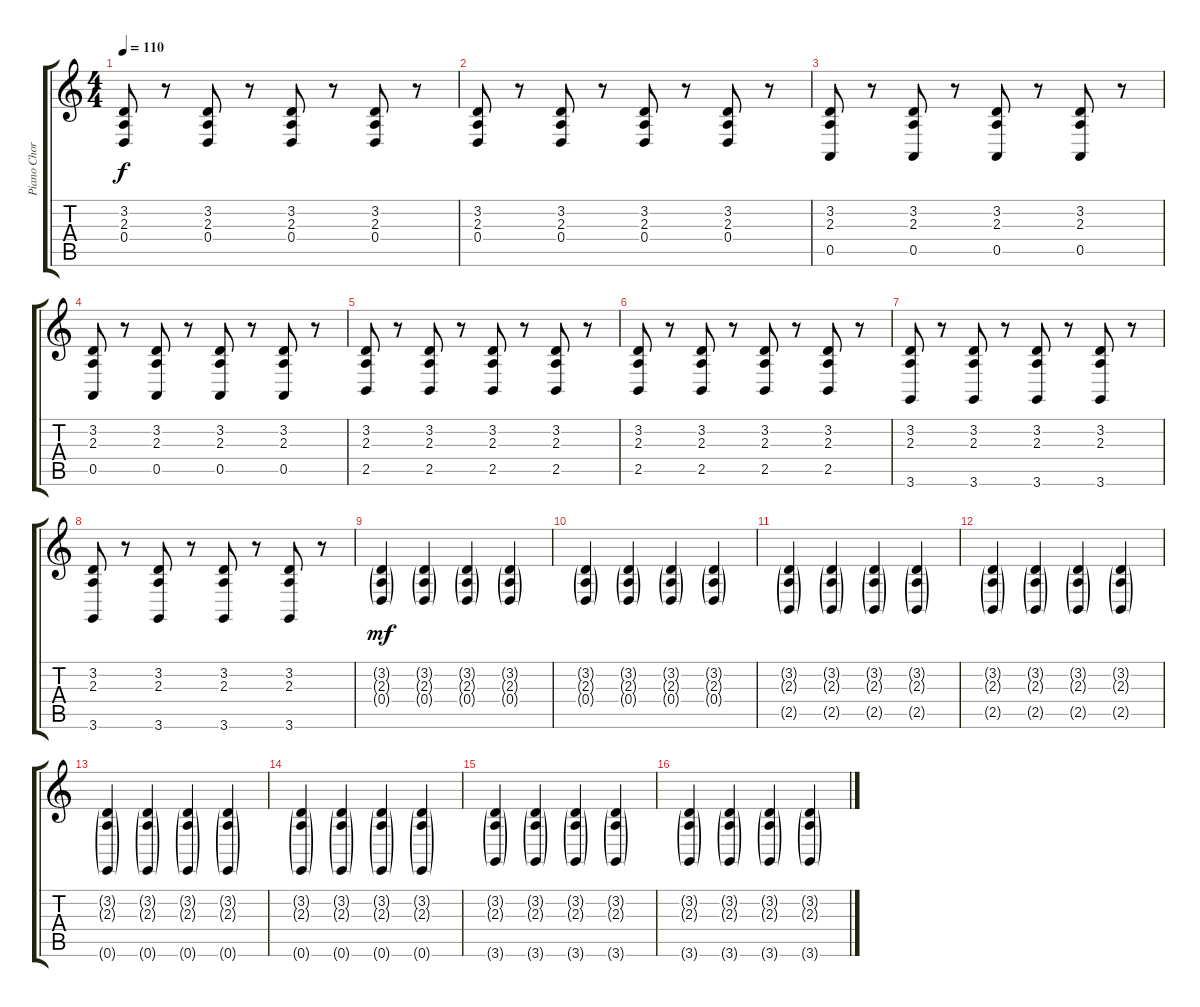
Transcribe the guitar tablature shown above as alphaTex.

\track ("Piano Chords" "Piano Chor") {instrument acousticgrandpiano}
\staff {score tabs}
\tuning (E4 B3 G3 D3 A2 E2) {hide}
\ts (4 4)
\tempo 110
\clef g2
\ks c
(3.2 2.3 0.4).8{dy f} r.8 (3.2 2.3 0.4).8 r.8 (3.2 2.3 0.4).8 r.8 (3.2 2.3 0.4).8 r.8 |
(3.2 2.3 0.4).8 r.8 (3.2 2.3 0.4).8 r.8 (3.2 2.3 0.4).8 r.8 (3.2 2.3 0.4).8 r.8 |
(3.2 2.3 0.5).8 r.8 (3.2 2.3 0.5).8 r.8 (3.2 2.3 0.5).8 r.8 (3.2 2.3 0.5).8 r.8 |
(3.2 2.3 0.5).8 r.8 (3.2 2.3 0.5).8 r.8 (3.2 2.3 0.5).8 r.8 (3.2 2.3 0.5).8 r.8 |
(3.2 2.3 2.5).8 r.8 (3.2 2.3 2.5).8 r.8 (3.2 2.3 2.5).8 r.8 (3.2 2.3 2.5).8 r.8 |
(3.2 2.3 2.5).8 r.8 (3.2 2.3 2.5).8 r.8 (3.2 2.3 2.5).8 r.8 (3.2 2.3 2.5).8 r.8 |
(3.2 2.3 3.6).8 r.8 (3.2 2.3 3.6).8 r.8 (3.2 2.3 3.6).8 r.8 (3.2 2.3 3.6).8 r.8 |
(3.2 2.3 3.6).8 r.8 (3.2 2.3 3.6).8 r.8 (3.2 2.3 3.6).8 r.8 (3.2 2.3 3.6).8 r.8 |
(3.2{g} 2.3{g} 0.4{g}).4{dy mf} (3.2{g} 2.3{g} 0.4{g}).4 (3.2{g} 2.3{g} 0.4{g}).4 (3.2{g} 2.3{g} 0.4{g}).4 |
(3.2{g} 2.3{g} 0.4{g}).4 (3.2{g} 2.3{g} 0.4{g}).4 (3.2{g} 2.3{g} 0.4{g}).4 (3.2{g} 2.3{g} 0.4{g}).4 |
(3.2{g} 2.3{g} 2.5{g}).4 (3.2{g} 2.3{g} 2.5{g}).4 (3.2{g} 2.3{g} 2.5{g}).4 (3.2{g} 2.3{g} 2.5{g}).4 |
(3.2{g} 2.3{g} 2.5{g}).4 (3.2{g} 2.3{g} 2.5{g}).4 (3.2{g} 2.3{g} 2.5{g}).4 (3.2{g} 2.3{g} 2.5{g}).4 |
(3.2{g} 2.3{g} 0.6{g}).4 (3.2{g} 2.3{g} 0.6{g}).4 (3.2{g} 2.3{g} 0.6{g}).4 (3.2{g} 2.3{g} 0.6{g}).4 |
(3.2{g} 2.3{g} 0.6{g}).4 (3.2{g} 2.3{g} 0.6{g}).4 (3.2{g} 2.3{g} 0.6{g}).4 (3.2{g} 2.3{g} 0.6{g}).4 |
(3.2{g} 2.3{g} 3.6{g}).4 (3.2{g} 2.3{g} 3.6{g}).4 (3.2{g} 2.3{g} 3.6{g}).4 (3.2{g} 2.3{g} 3.6{g}).4 |
(3.2{g} 2.3{g} 3.6{g}).4 (3.2{g} 2.3{g} 3.6{g}).4 (3.2{g} 2.3{g} 3.6{g}).4 (3.2{g} 2.3{g} 3.6{g}).4
